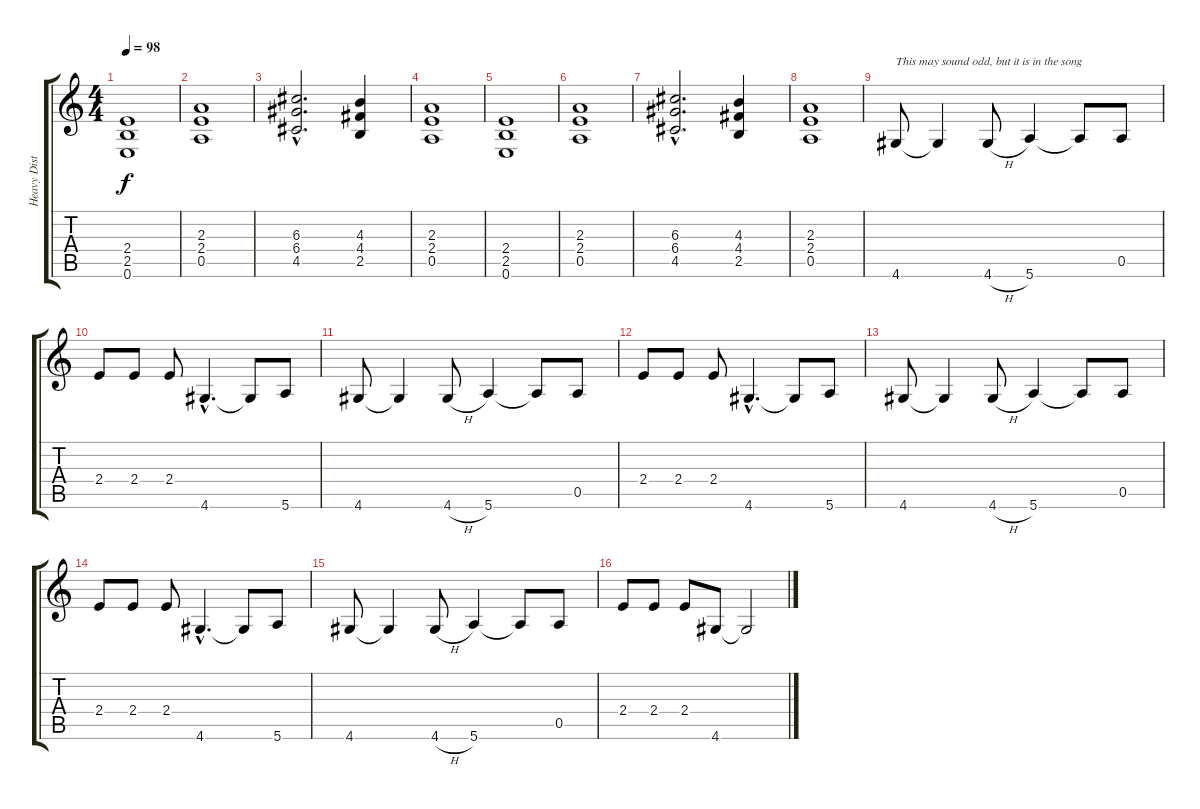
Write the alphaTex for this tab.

\track ("Heavy Distortion" "Heavy Dist") {instrument overdrivenguitar}
\staff {score tabs}
\tuning (E4 B3 G3 D3 A2 E2) {hide}
\ts (4 4)
\tempo 98
\clef g2
\ks c
(2.4 2.5 0.6).1{dy f balance 16} |
(2.3 2.4 0.5).1 |
(6.3{hac} 6.4{hac} 4.5{hac}).2{d} (4.3 4.4 2.5).4 |
(2.3 2.4 0.5).1 |
(2.4 2.5 0.6).1 |
(2.3 2.4 0.5).1 |
(6.3{hac} 6.4{hac} 4.5{hac}).2{d} (4.3 4.4 2.5).4 |
(2.3 2.4 0.5).1 |
4.6.8{txt "This may sound odd, but it is in the song" volume 11 instrument overdrivenguitar} 4.6{t}.4 4.6{h}.8 5.6.4 5.6{t}.8 0.5.8 |
2.4.8 2.4.8 2.4.8 4.6{hac}.4{d} 4.6{t}.8 5.6.8 |
4.6.8{volume 11 instrument overdrivenguitar} 4.6{t}.4 4.6{h}.8 5.6.4 5.6{t}.8 0.5.8 |
2.4.8 2.4.8 2.4.8 4.6{hac}.4{d} 4.6{t}.8 5.6.8 |
4.6.8{volume 11 instrument overdrivenguitar} 4.6{t}.4 4.6{h}.8 5.6.4 5.6{t}.8 0.5.8 |
2.4.8 2.4.8 2.4.8 4.6{hac}.4{d} 4.6{t}.8 5.6.8 |
4.6.8{volume 11 instrument overdrivenguitar} 4.6{t}.4 4.6{h}.8 5.6.4 5.6{t}.8 0.5.8 |
2.4.8 2.4.8 2.4.8 4.6.8 4.6{t}.2
